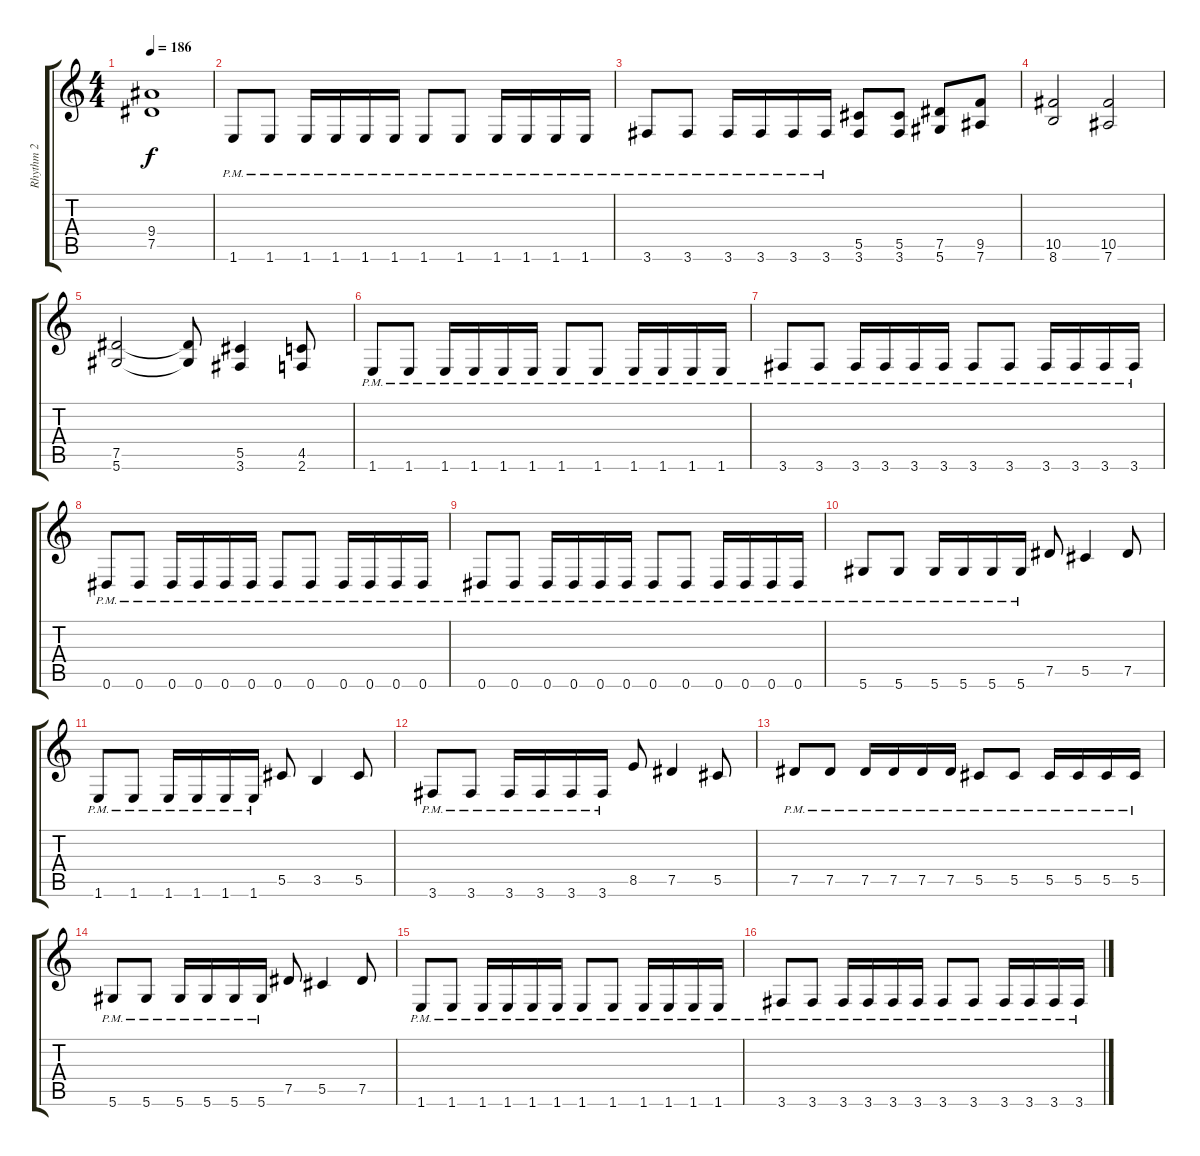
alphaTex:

\track ("Rhythm 2" "Rhythm 2") {instrument overdrivenguitar}
\staff {score tabs}
\tuning (Eb4 Bb3 Gb3 Db3 Ab2 Eb2) {hide}
\ts (4 4)
\tempo 186
\clef g2
\ks c
(9.4 7.5).1{dy f} |
1.6{pm}.8 1.6{pm}.8 1.6{pm}.16 1.6{pm}.16 1.6{pm}.16 1.6{pm}.16 1.6{pm}.8 1.6{pm}.8 1.6{pm}.16 1.6{pm}.16 1.6{pm}.16 1.6{pm}.16 |
3.6{pm}.8 3.6{pm}.8 3.6{pm}.16 3.6{pm}.16 3.6{pm}.16 3.6{pm}.16 (5.5 3.6).8 (5.5 3.6).8 (7.5 5.6).8 (9.5 7.6).8 |
(10.5 8.6).2 (10.5 7.6).2 |
(7.5 5.6).2 (7.5{t} 5.6{t}).8 (5.5 3.6).4 (4.5 2.6).8 |
1.6{pm}.8 1.6{pm}.8 1.6{pm}.16 1.6{pm}.16 1.6{pm}.16 1.6{pm}.16 1.6{pm}.8 1.6{pm}.8 1.6{pm}.16 1.6{pm}.16 1.6{pm}.16 1.6{pm}.16 |
3.6{pm}.8 3.6{pm}.8 3.6{pm}.16 3.6{pm}.16 3.6{pm}.16 3.6{pm}.16 3.6{pm}.8 3.6{pm}.8 3.6{pm}.16 3.6{pm}.16 3.6{pm}.16 3.6{pm}.16 |
0.6{pm}.8 0.6{pm}.8 0.6{pm}.16 0.6{pm}.16 0.6{pm}.16 0.6{pm}.16 0.6{pm}.8 0.6{pm}.8 0.6{pm}.16 0.6{pm}.16 0.6{pm}.16 0.6{pm}.16 |
0.6{pm}.8 0.6{pm}.8 0.6{pm}.16 0.6{pm}.16 0.6{pm}.16 0.6{pm}.16 0.6{pm}.8 0.6{pm}.8 0.6{pm}.16 0.6{pm}.16 0.6{pm}.16 0.6{pm}.16 |
5.6{pm}.8 5.6{pm}.8 5.6{pm}.16 5.6{pm}.16 5.6{pm}.16 5.6{pm}.16 7.5.8 5.5.4 7.5.8 |
1.6{pm}.8 1.6{pm}.8 1.6{pm}.16 1.6{pm}.16 1.6{pm}.16 1.6{pm}.16 5.5.8 3.5.4 5.5.8 |
3.6{pm}.8 3.6{pm}.8 3.6{pm}.16 3.6{pm}.16 3.6{pm}.16 3.6{pm}.16 8.5.8 7.5.4 5.5.8 |
7.5{pm}.8 7.5{pm}.8 7.5{pm}.16 7.5{pm}.16 7.5{pm}.16 7.5{pm}.16 5.5{pm}.8 5.5{pm}.8 5.5{pm}.16 5.5{pm}.16 5.5{pm}.16 5.5{pm}.16 |
5.6{pm}.8 5.6{pm}.8 5.6{pm}.16 5.6{pm}.16 5.6{pm}.16 5.6{pm}.16 7.5.8 5.5.4 7.5.8 |
1.6{pm}.8 1.6{pm}.8 1.6{pm}.16 1.6{pm}.16 1.6{pm}.16 1.6{pm}.16 1.6{pm}.8 1.6{pm}.8 1.6{pm}.16 1.6{pm}.16 1.6{pm}.16 1.6{pm}.16 |
3.6{pm}.8 3.6{pm}.8 3.6{pm}.16 3.6{pm}.16 3.6{pm}.16 3.6{pm}.16 3.6{pm}.8 3.6{pm}.8 3.6{pm}.16 3.6{pm}.16 3.6{pm}.16 3.6{pm}.16
